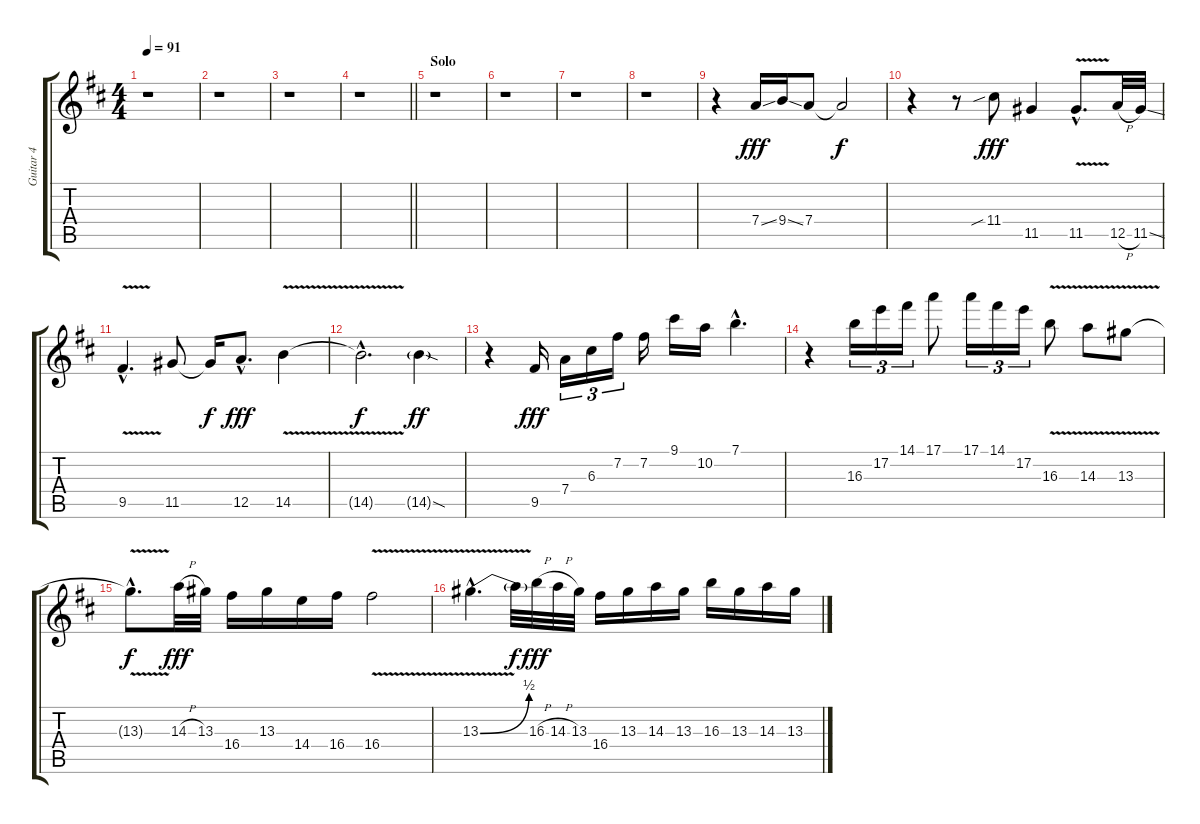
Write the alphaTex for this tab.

\track ("Guitar 4" "Guitar 4") {instrument distortionguitar}
\staff {score tabs}
\tuning (E4 B3 G3 D3 A2 E2) {hide}
\ts (4 4)
\tempo 91
\clef g2
\ks d
r.1{dy f} |
r.1 |
r.1 |
\barLineRight lightlight
r.1 |
\section ("" "Solo")
r.1 |
r.1 |
r.1 |
r.1 |
r.4{volume 9 instrument overdrivenguitar} 7.4{ss}.16{dy fff} 9.4{ss}.16 7.4.8 7.4{t}.2{dy f} |
r.4 r.8 11.4{sib}.8{dy fff} 11.5.4 11.5{v hac}.8{d} 12.5{h}.32 11.5{ss}.32 |
9.5{v hac}.4{d} 11.5.8 11.5{t}.16{dy f} 12.5{hac}.8{d dy fff} 14.5{v}.4 |
14.5{hac t}.2{d dy f} 14.5{sod g}.4{dy ff} |
r.4 9.5.16{dy fff} 7.4.16{tu (3 2)} 6.3.16{tu (3 2)} 7.2.16{tu (3 2)} 7.2.16 9.1.16 10.2.16 7.1{hac}.4{d} |
r.4 16.3.16{tu (3 2)} 17.2.16{tu (3 2)} 14.1.16{tu (3 2)} 17.1.8 17.1.16{tu (3 2)} 14.1.16{tu (3 2)} 17.2.16{tu (3 2)} 16.3{v}.8 14.3{v}.8 13.3{v}.8 |
13.3{hac t}.8{d dy f} 14.3{h}.32{dy fff} 13.3.32 16.4.16 13.3.16 14.4.16 16.4.16 16.4{v}.2 |
13.3{be (bend 0 0 60 2) v hac}.4{d volume 12} 13.3{t}.32{dy f} 16.3{h}.32{dy fff} 14.3{h}.32 13.3.32 16.4.16 13.3.16 14.3.16 13.3.16 16.3.16 13.3.16 14.3.16 13.3.16
